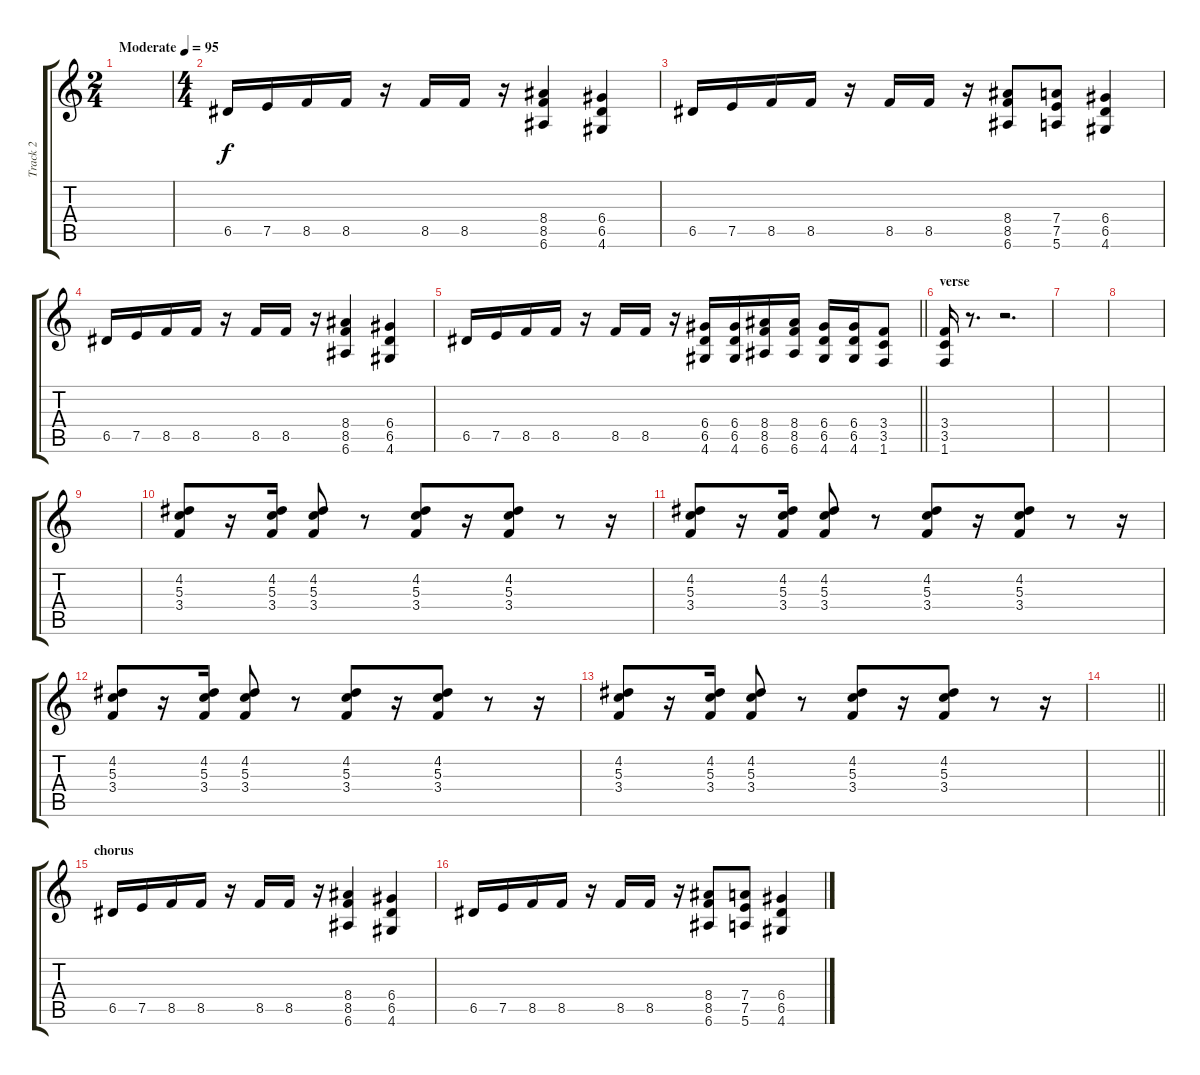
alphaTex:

\track ("Track 2" "Track 2") {instrument overdrivenguitar}
\staff {score tabs}
\tuning (E4 B3 G3 D3 A2 E2) {hide}
\ts (2 4)
\tempo (95 "Moderate")
\clef g2
\ks c
|
\ts (4 4)
6.5.16 7.5.16 8.5.16 8.5.16 r.16 8.5.16 8.5.16 r.16 (8.4 8.5 6.6).4 (6.4 6.5 4.6).4 |
6.5.16 7.5.16 8.5.16 8.5.16 r.16 8.5.16 8.5.16 r.16 (8.4 8.5 6.6).8 (7.4 7.5 5.6).8 (6.4 6.5 4.6).4 |
6.5.16 7.5.16 8.5.16 8.5.16 r.16 8.5.16 8.5.16 r.16 (8.4 8.5 6.6).4 (6.4 6.5 4.6).4 |
\barLineRight lightlight
6.5.16{dy f} 7.5.16 8.5.16 8.5.16 r.16 8.5.16 8.5.16 r.16 (6.4 6.5 4.6).16 (6.4 6.5 4.6).16 (8.4 8.5 6.6).16 (8.4 8.5 6.6).16 (6.4 6.5 4.6).16 (6.4 6.5 4.6).16 (3.4 3.5 1.6).8 |
\section ("" "verse")
(3.4 3.5 1.6).16 r.8{d} r.2{d} |
|
|
|
(4.2 5.3 3.4).8 r.16 (4.2 5.3 3.4).16 (4.2 5.3 3.4).8 r.8 (4.2 5.3 3.4).8 r.16 (4.2 5.3 3.4).8 r.8 r.16 |
(4.2 5.3 3.4).8 r.16 (4.2 5.3 3.4).16 (4.2 5.3 3.4).8 r.8 (4.2 5.3 3.4).8 r.16 (4.2 5.3 3.4).8 r.8 r.16 |
(4.2 5.3 3.4).8 r.16 (4.2 5.3 3.4).16 (4.2 5.3 3.4).8 r.8 (4.2 5.3 3.4).8 r.16 (4.2 5.3 3.4).8 r.8 r.16 |
(4.2 5.3 3.4).8 r.16 (4.2 5.3 3.4).16 (4.2 5.3 3.4).8 r.8 (4.2 5.3 3.4).8 r.16 (4.2 5.3 3.4).8 r.8 r.16 |
\barLineRight lightlight
|
\section ("" "chorus")
6.5.16 7.5.16 8.5.16 8.5.16 r.16 8.5.16 8.5.16 r.16 (8.4 8.5 6.6).4 (6.4 6.5 4.6).4 |
6.5.16 7.5.16 8.5.16 8.5.16 r.16 8.5.16 8.5.16 r.16 (8.4 8.5 6.6).8 (7.4 7.5 5.6).8 (6.4 6.5 4.6).4
